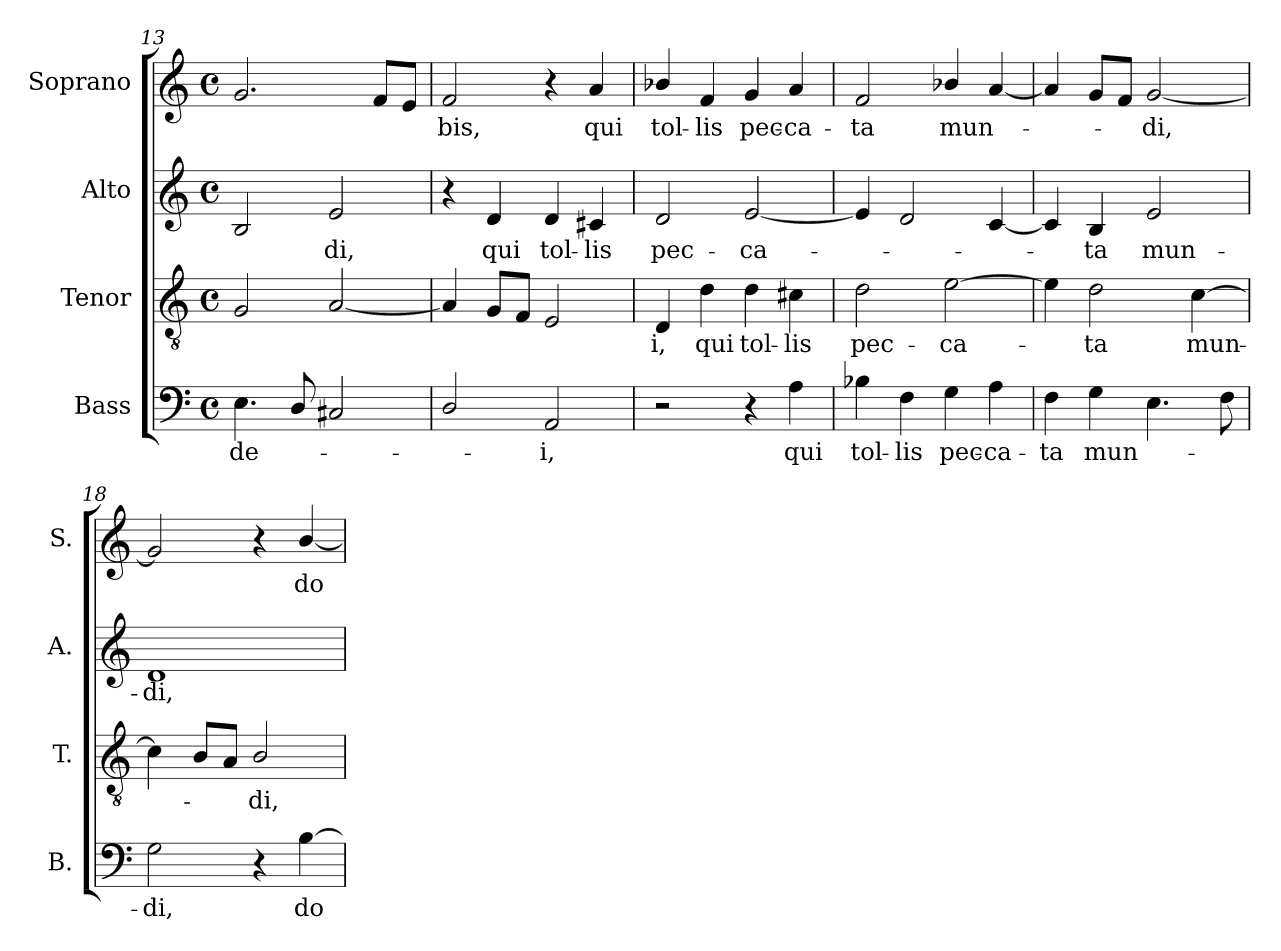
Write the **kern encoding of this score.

**kern	**text	**kern	**text	**kern	**text	**kern	**text
*part4	*part4	*part3	*part3	*part2	*part2	*part1	*part1
*staff4	*staff4	*staff3	*staff3	*staff2	*staff2	*staff1	*staff1
*I"Bass	*	*I"Tenor	*	*I"Alto	*	*I"Soprano	*
*I'B.	*	*I'T.	*	*I'A.	*	*I'S.	*
*clefF4	*	*clefGv2	*	*clefG2	*	*clefG2	*
*	*	*ITrd7c12	*	*	*	*	*
*k[]	*	*k[]	*	*k[]	*	*k[]	*
*C:	*	*C:	*	*C:	*	*C:	*
*M4/4	*	*M4/4	*	*M4/4	*	*M4/4	*
*met(c)	*	*met(c)	*	*met(c)	*	*met(c)	*
=13	=13	=13	=13	=13	=13	=13	=13
!	!LO:LY:b:color=#000000	!	!	!	!	!	!
4.Ei\	de-	2GGi/	.	2Bi/	.	2.gi/	.
8Di/	.	.	.	.	.	.	.
!	!	!	!	!	!LO:LY:b:color=#000000	!	!
2C#Xi/	.	[2AAi/	.	2ei/	-di,	.	.
.	.	.	.	.	.	8fi/L	.
.	.	.	.	.	.	8ei/J	.
=14	=14	=14	=14	=14	=14	=14	=14
!	!	!	!	!	!	!	!LO:LY:b:color=#000000
2Di/	.	4AAi/]	.	4r	.	2fi/	-bis,
!	!	!	!	!	!LO:LY:b:color=#000000	!	!
.	.	8GGi/L	.	4di/	qui	.	.
.	.	8FFi/J	.	.	.	.	.
!	!LO:LY:b:color=#000000	!	!	!	!	!	!
!	!	!	!	!	!LO:LY:b:color=#000000	!	!
2AAi/	-i,	2EEi/	.	4di/	tol-	4r	.
!	!	!	!	!	!LO:LY:b:color=#000000	!	!
!	!	!	!	!	!	!	!LO:LY:b:color=#000000
.	.	.	.	4c#Xi/	-lis	4ai/	qui
=15	=15	=15	=15	=15	=15	=15	=15
!	!	!	!LO:LY:b:color=#000000	!	!	!	!
!	!	!	!	!	!LO:LY:b:color=#000000	!	!
!	!	!	!	!	!	!	!LO:LY:b:color=#000000
2r	.	4DDi/	-i,	2di/	pec-	4b-Xi/	tol-
!	!	!	!LO:LY:b:color=#000000	!	!	!	!
!	!	!	!	!	!	!	!LO:LY:b:color=#000000
.	.	4Di\	qui	.	.	4fi/	-lis
!	!	!	!LO:LY:b:color=#000000	!	!	!	!
!	!	!	!	!	!LO:LY:b:color=#000000	!	!
!	!	!	!	!	!	!	!LO:LY:b:color=#000000
4r	.	4Di\	tol-	[2ei/	-ca-	4gi/	pec-
!	!LO:LY:b:color=#000000	!	!	!	!	!	!
!	!	!	!LO:LY:b:color=#000000	!	!	!	!
!	!	!	!	!	!	!	!LO:LY:b:color=#000000
4Ai\	qui	4C#Xi\	-lis	.	.	4ai/	-ca-
!!LO:PB:g=z
=16	=16	=16	=16	=16	=16	=16	=16
!	!LO:LY:b:color=#000000	!	!	!	!	!	!
!	!	!	!LO:LY:b:color=#000000	!	!	!	!
!	!	!	!	!	!	!	!LO:LY:b:color=#000000
4B-Xi\	tol-	2Di\	pec-	4ei/]	.	2fi/	-ta
!	!LO:LY:b:color=#000000	!	!	!	!	!	!
4Fi\	-lis	.	.	2di/	.	.	.
!	!LO:LY:b:color=#000000	!	!	!	!	!	!
!	!	!	!LO:LY:b:color=#000000	!	!	!	!
!	!	!	!	!	!	!	!LO:LY:b:color=#000000
4Gi\	pec-	[2Ei\	-ca-	.	.	4b-Xi/	mun-
!	!LO:LY:b:color=#000000	!	!	!	!	!	!
4Ai\	-ca-	.	.	[4ci/	.	[4ai/	.
=17	=17	=17	=17	=17	=17	=17	=17
!	!LO:LY:b:color=#000000	!	!	!	!	!	!
4Fi\	-ta	4Ei\]	.	4ci/]	.	4ai/]	.
!	!LO:LY:b:color=#000000	!	!	!	!	!	!
!	!	!	!LO:LY:b:color=#000000	!	!	!	!
!	!	!	!	!	!LO:LY:b:color=#000000	!	!
4Gi\	mun-	2Di\	-ta	4Bi/	-ta	8gi/L	.
.	.	.	.	.	.	8fi/J	.
!	!	!	!	!	!LO:LY:b:color=#000000	!	!
!	!	!	!	!	!	!	!LO:LY:b:color=#000000
4.Ei\	.	.	.	2ei/	mun-	[2gi/	-di,
!	!	!	!LO:LY:b:color=#000000	!	!	!	!
.	.	[4Ci\	mun-	.	.	.	.
8Fi\	.	.	.	.	.	.	.
=18	=18	=18	=18	=18	=18	=18	=18
!	!LO:LY:b:color=#000000	!	!	!	!	!	!
!	!	!	!	!	!LO:LY:b:color=#000000	!	!
2Gi\	-di,	4Ci\]	.	1di	-di,	2gi/]	.
.	.	8BBi/L	.	.	.	.	.
.	.	8AAi/J	.	.	.	.	.
!	!	!	!LO:LY:b:color=#000000	!	!	!	!
4r	.	2BBi/	-di,	.	.	4r	.
!	!LO:LY:b:color=#000000	!	!	!	!	!	!
!	!	!	!	!	!	!	!LO:LY:b:color=#000000
[4Bi\	do-	.	.	.	.	[4bi/	do-
=	=	=	=	=	=	=	=
*-	*-	*-	*-	*-	*-	*-	*-
